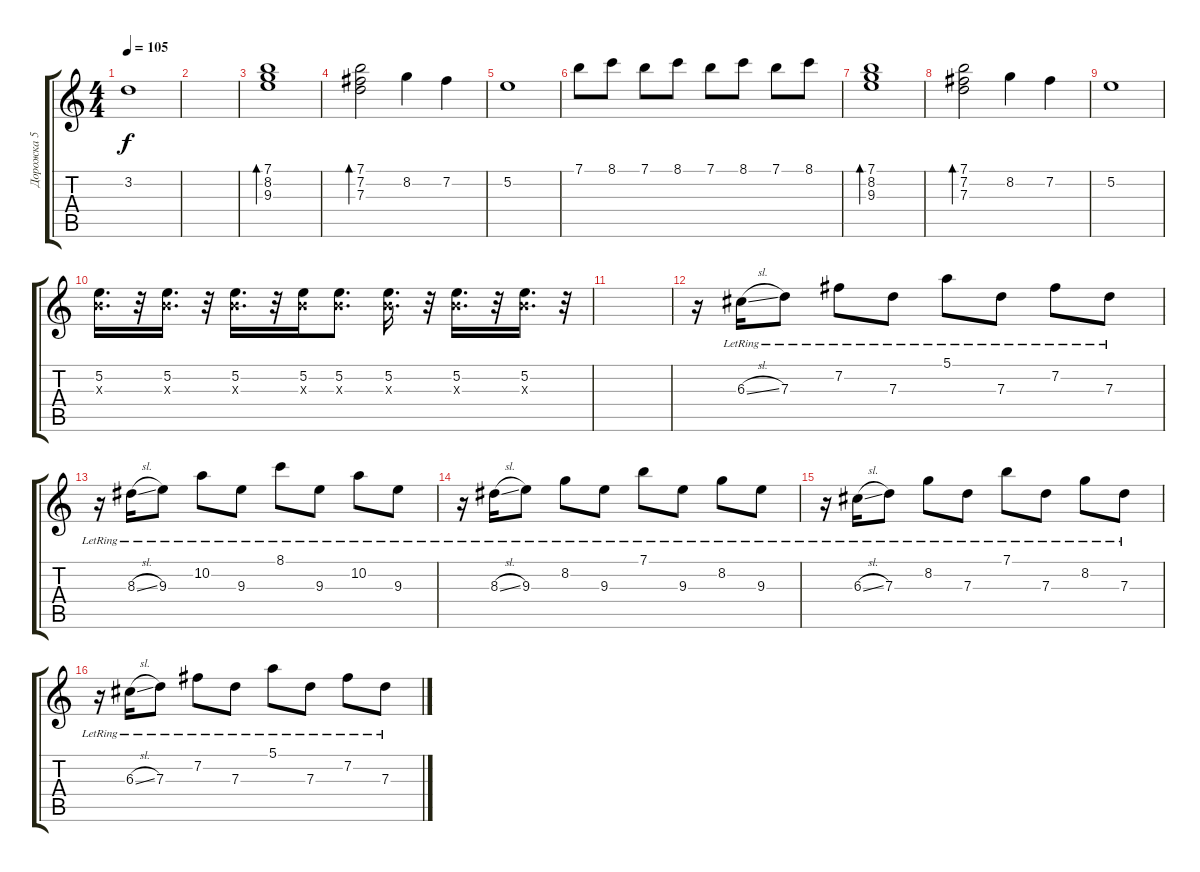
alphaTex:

\track ("Дорожка 5" "Дорожка 5") {instrument electricguitarclean}
\staff {score tabs}
\tuning (E4 B3 G3 D3 A2 E2) {hide}
\ts (4 4)
\tempo 105
\clef g2
\ks c
3.2.1{dy f} |
|
(7.1 8.2 9.3).1{bd 60} |
(7.1 7.2 7.3).2{bd 60} 8.2.4 7.2.4 |
5.2.1 |
7.1.8 8.1.8 7.1.8 8.1.8 7.1.8 8.1.8 7.1.8 8.1.8 |
(7.1 8.2 9.3).1{bd 60} |
(7.1 7.2 7.3).2{bd 60} 8.2.4 7.2.4 |
5.2.1 |
(5.2 4.3{x}).16{d} r.32 (5.2 4.3{x}).16{d} r.32 (5.2 4.3{x}).16{d} r.32 (5.2 4.3{x}).16 (5.2 4.3{x}).8{d} (5.2 4.3{x}).16{d} r.32 (5.2 4.3{x}).16{d} r.32 (5.2 4.3{x}).16{d} r.32 |
|
r.16 6.3{sl lr}.16 7.3{lr}.8 7.2{lr}.8 7.3{lr}.8 5.1{lr}.8 7.3{lr}.8 7.2{lr}.8 7.3{lr}.8 |
r.16 8.3{sl lr}.16 9.3{lr}.8 10.2{lr}.8 9.3{lr}.8 8.1{lr}.8 9.3{lr}.8 10.2{lr}.8 9.3{lr}.8 |
r.16 8.3{sl lr}.16 9.3{lr}.8 8.2{lr}.8 9.3{lr}.8 7.1{lr}.8 9.3{lr}.8 8.2{lr}.8 9.3{lr}.8 |
r.16 6.3{sl lr}.16 7.3{lr}.8 8.2{lr}.8 7.3{lr}.8 7.1{lr}.8 7.3{lr}.8 8.2{lr}.8 7.3{lr}.8 |
r.16 6.3{sl lr}.16 7.3{lr}.8 7.2{lr}.8 7.3{lr}.8 5.1{lr}.8 7.3{lr}.8 7.2{lr}.8 7.3{lr}.8
